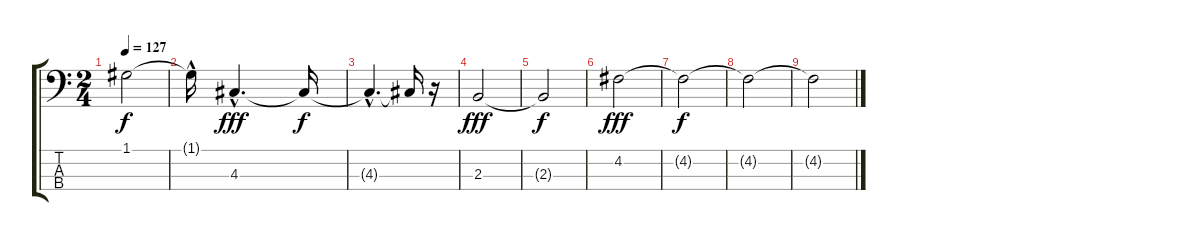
\track "" {instrument electricbassfinger}
\staff {score tabs}
\tuning (G2 D2 A1 E1) {hide}
\ts (2 4)
\tempo 127
\clef f4
\ks c
1.1{t}.2{dy f} |
1.1{hac t}.16 4.3{hac}.4{d dy fff} 4.3{t}.16{dy f} |
4.3{hac t}.4{d} 4.3{t}.16 r.16 |
2.3.2{dy fff} |
2.3{t}.2{dy f} |
4.2.2{dy fff} |
4.2{t}.2{dy f} |
4.2{t}.2 |
4.2{t}.2
